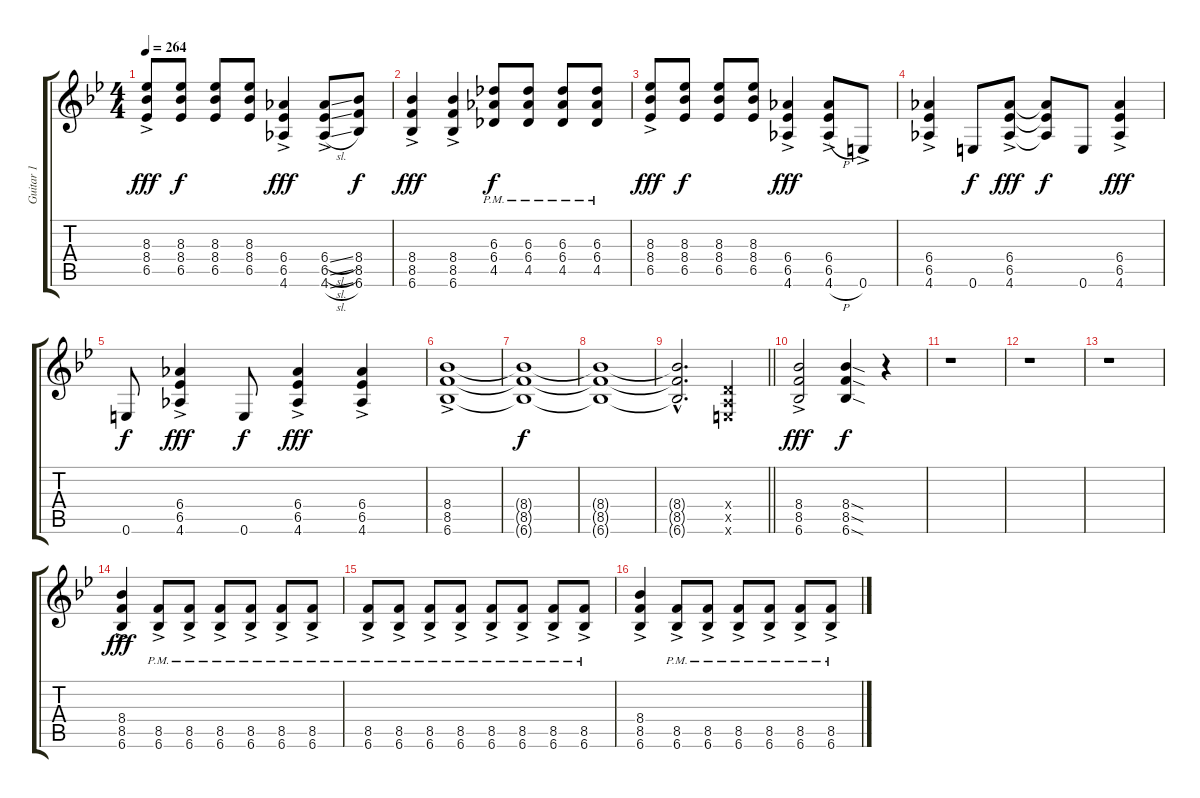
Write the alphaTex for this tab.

\track ("Guitar 1" "Guitar 1") {instrument overdrivenguitar}
\staff {score tabs}
\tuning (E4 B3 G3 D3 A2 E2) {hide}
\ts (4 4)
\tempo 264
\clef g2
\ks gminor
(8.3{ac} 8.4{ac} 6.5{ac}).8{dy fff} (8.3 8.4 6.5).8{dy f} (8.3 8.4 6.5).8 (8.3 8.4 6.5).8 (6.4{ac} 6.5{ac} 4.6{ac}).4{dy fff} (6.4{sl ac} 6.5{sl ac} 4.6{sl ac}).8 (8.4 8.5 6.6).8{dy f} |
(8.4{ac} 8.5{ac} 6.6{ac}).4{dy fff} (8.4{ac} 8.5{ac} 6.6{ac}).4 (6.3{pm} 6.4{pm} 4.5{pm}).8{dy f} (6.3{pm} 6.4{pm} 4.5{pm}).8 (6.3{pm} 6.4{pm} 4.5{pm}).8 (6.3{pm} 6.4{pm} 4.5{pm}).8 |
(8.3{ac} 8.4{ac} 6.5{ac}).8{dy fff} (8.3 8.4 6.5).8{dy f} (8.3 8.4 6.5).8 (8.3 8.4 6.5).8 (6.4{ac} 6.5{ac} 4.6{ac}).4{dy fff} (6.4{ac} 6.5{ac} 4.6{h ac}).8 0.6{ac}.8 |
(6.4{ac} 6.5{ac} 4.6{ac}).4 0.6.8{dy f} (6.4{ac} 6.5{ac} 4.6{ac}).8{dy fff} (6.4{t} 6.5{t} 4.6{t}).8{dy f} 0.6.8 (6.4{ac} 6.5{ac} 4.6{ac}).4{dy fff} |
0.6.8{dy f} (6.4{ac} 6.5{ac} 4.6{ac}).4{dy fff} 0.6.8{dy f} (6.4{ac} 6.5{ac} 4.6{ac}).4{dy fff} (6.4{ac} 6.5{ac} 4.6{ac}).4 |
(8.4{ac} 8.5{ac} 6.6{ac}).1 |
(8.4{t} 8.5{t} 6.6{t}).1{dy f} |
(8.4{t} 8.5{t} 6.6{t}).1 |
\barLineRight lightlight
(8.4{hac t} 8.5{hac t} 6.6{hac t}).2{d} (0.4{x} 0.5{x} 0.6{x}).4 |
(8.4{ac} 8.5{ac} 6.6{ac}).2{dy fff} (8.4{sod} 8.5{sod} 6.6{sod}).4{dy f} r.4 |
r.1 |
r.1 |
r.1 |
(8.4{ac} 8.5{ac} 6.6{ac}).4{dy fff} (8.5{pm} 6.6{ac pm}).8 (8.5{pm} 6.6{ac pm}).8 (8.5{pm} 6.6{ac pm}).8 (8.5{pm} 6.6{ac pm}).8 (8.5{pm} 6.6{ac pm}).8 (8.5{pm} 6.6{ac pm}).8 |
(8.5{pm} 6.6{ac pm}).8 (8.5{pm} 6.6{ac pm}).8 (8.5{pm} 6.6{ac pm}).8 (8.5{pm} 6.6{ac pm}).8 (8.5{pm} 6.6{ac pm}).8 (8.5{pm} 6.6{ac pm}).8 (8.5{pm} 6.6{ac pm}).8 (8.5{pm} 6.6{ac pm}).8 |
(8.4{ac} 8.5 6.6{ac}).4 (8.5{pm} 6.6{ac pm}).8 (8.5{pm} 6.6{ac pm}).8 (8.5{pm} 6.6{ac pm}).8 (8.5{pm} 6.6{ac pm}).8 (8.5{pm} 6.6{ac pm}).8 (8.5{pm} 6.6{ac pm}).8
